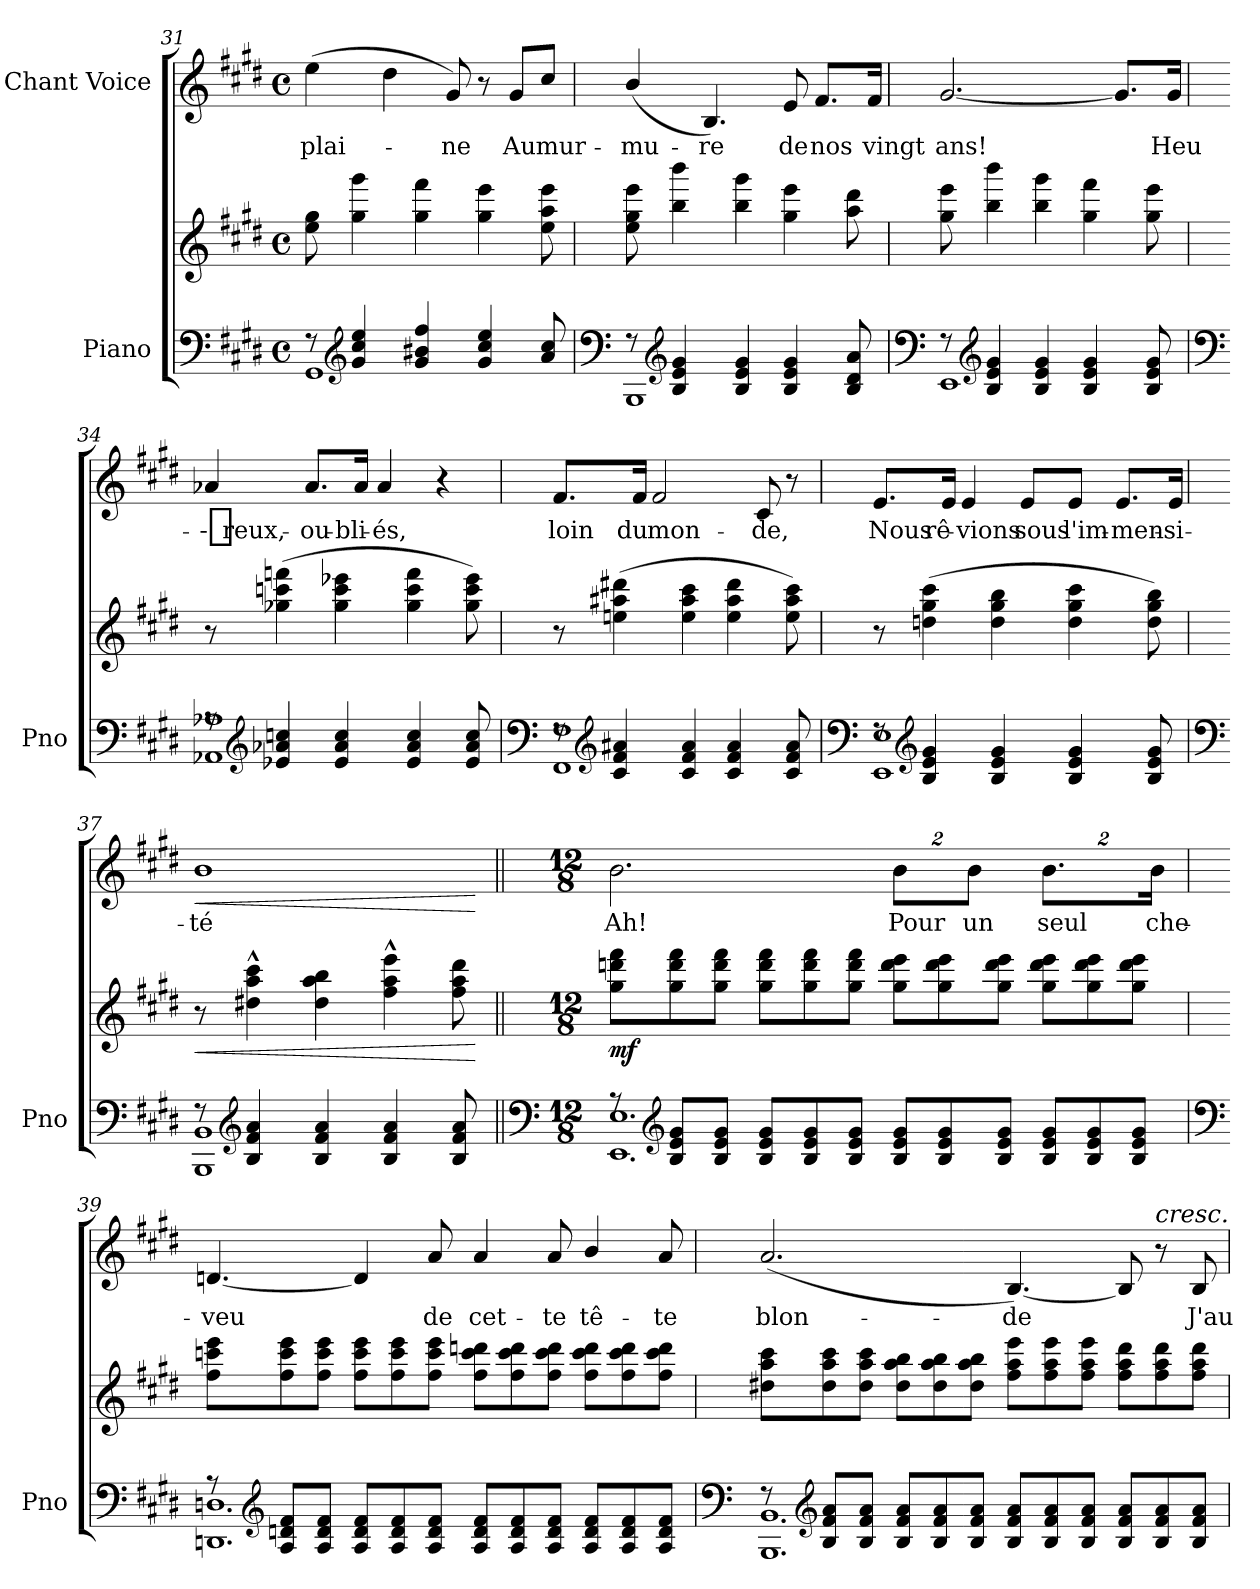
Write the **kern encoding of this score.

**kern	**kern	**dynam	**kern	**text	**dynam
*part2	*part2	*part2	*part1	*part1	*part1
*staff3	*staff2	*staff2/3	*staff1	*staff1	*staff1
*I"Piano	*	*	*I"Chant Voice	*	*
*I'Pno	*	*	*	*	*
*clefF4	*clefG2	*	*clefG2	*	*
*k[f#c#g#d#]	*k[f#c#g#d#]	*	*k[f#c#g#d#]	*	*
*M4/4	*M4/4	*	*M4/4	*	*
*met(c)	*met(c)	*	*met(c)	*	*
=31	=31	=31	=31	=31	=31
*^	*	*	*	*	*
!	!	!	!	!	!LO:LY:b	!
8r	1GG#	8ee\ 8gg#\	.	(>4ee\	plai-	.
*clefG2	*	*	*	*	*	*
4g#/ 4cc#/ 4ee/	.	4gg#\ 4ggg#\	.	.	.	.
.	.	.	.	4dd#\	.	.
4g#/ 4b#X/ 4ff#/	.	4gg#\ 4fff#\	.	.	.	.
!	!	!	!	!	!LO:LY:b	!
.	.	.	.	8g#/)	-ne	.
4g#/ 4cc#/ 4ee/	.	4gg#\ 4eee\	.	8r	.	.
!	!	!	!	!	!LO:LY:b	!
.	.	.	.	8g#/L	Au	.
!	!	!	!	!	!LO:LY:b	!
8a/ 8cc#/	.	8ee\ 8aa\ 8eee\	.	8cc#/J	mur-	.
=32	=32	=32	=32	=32	=32	=32
*clefF4	*	*	*	*	*	*
!	!	!	!	!	!LO:LY:b	!
8r	1BBB	8ee\ 8gg#\ 8eee\	.	(<4b/	-mu-	.
*clefG2	*	*	*	*	*	*
4B/ 4e/ 4g#/	.	4bb\ 4bbb\	.	.	.	.
!	!	!	!	!	!LO:LY:b	!
.	.	.	.	4.B/)	-re	.
4B/ 4e/ 4g#/	.	4bb\ 4ggg#\	.	.	.	.
!	!	!	!	!	!LO:LY:b	!
4B/ 4e/ 4g#/	.	4gg#\ 4eee\	.	8e/	de	.
!	!	!	!	!	!LO:LY:b	!
.	.	.	.	8.f#/L	nos	.
8B/ 8d#/ 8a/	.	8aa\ 8ddd#\	.	.	.	.
!	!	!	!	!	!LO:LY:b	!
.	.	.	.	16f#/Jk	vingt	.
=33	=33	=33	=33	=33	=33	=33
*clefF4	*	*	*	*	*	*
!	!	!	!	!	!LO:LY:b	!
8r	1EE	8gg#\ 8eee\	.	[2.g#/	-ans!	.
*clefG2	*	*	*	*	*	*
4B/ 4e/ 4g#/	.	4bb\ 4bbb\	.	.	.	.
4B/ 4e/ 4g#/	.	4bb\ 4ggg#\	.	.	.	.
4B/ 4e/ 4g#/	.	4gg#\ 4fff#\	.	.	.	.
.	.	.	.	8.g#/L]	.	.
8B/ 8e/ 8g#/	.	8gg#\ 8eee\	.	.	.	.
!	!	!	!	!	!LO:LY:b	!
.	.	.	.	16g#/Jk	Heu-	.
!!LO:LB:g=z
=34	=34	=34	=34	=34	=34	=34
*clefF4	*	*	*	*	*	*
!	!	!	!	!	!LO:LY:b	!
8rA	1AA-X 1A-X	8r	.	4a-X/	-- reux,-	.
*clefG2	*	*	*	*	*	*
4e-X/ 4a-X/ 4ccn/	.	(>4gg-X\ 4cccn\ 4fffn\	.	.	.	.
!	!	!	!	!	!LO:LY:b	!
.	.	.	.	8.a-/L	-ou-	.
4e-/ 4a-/ 4cc/	.	4gg-\ 4ccc\ 4eee-X\	.	.	.	.
!	!	!	!	!	!LO:LY:b	!
.	.	.	.	16a-/Jk	-bli-	.
!	!	!	!	!	!LO:LY:b	!
.	.	.	.	4a-/	-és,	.
4e-/ 4a-/ 4cc/	.	4gg-\ 4ccc\ 4fff\	.	.	.	.
.	.	.	.	4r	.	.
8e-/ 8a-/ 8cc/	.	8gg-\ 8ccc\ 8eee-\)	.	.	.	.
=35	=35	=35	=35	=35	=35	=35
*clefF4	*	*	*	*	*	*
!	!	!	!	!	!LO:LY:b	!
8rF	1FF# 1F#	8r	.	8.f#/L	loin	.
*clefG2	*	*	*	*	*	*
4c#/ 4f#/ 4a#X/	.	(>4een\ 4aa#X\ 4ddd#X\	.	.	.	.
!	!	!	!	!	!LO:LY:b	!
.	.	.	.	16f#/Jk	du	.
!	!	!	!	!	!LO:LY:b	!
.	.	.	.	2f#/	mon-	.
4c#/ 4f#/ 4a#/	.	4ee\ 4aa#\ 4ccc#\	.	.	.	.
4c#/ 4f#/ 4a#/	.	4ee\ 4aa#\ 4ddd#\	.	.	.	.
!	!	!	!	!	!LO:LY:b	!
.	.	.	.	8c#/	-de,	.
8c#/ 8f#/ 8a#/	.	8ee\ 8aa#\ 8ccc#\)	.	8r	.	.
=36	=36	=36	=36	=36	=36	=36
*clefF4	*	*	*	*	*	*
!	!	!	!	!	!LO:LY:b	!
8rF	1EE 1E	8r	.	8.e/L	Nous	.
*clefG2	*	*	*	*	*	*
4B/ 4e/ 4g#/	.	(>4ddn\ 4gg#\ 4ccc#\	.	.	.	.
!	!	!	!	!	!LO:LY:b	!
.	.	.	.	16e/Jk	rê-	.
!	!	!	!	!	!LO:LY:b	!
.	.	.	.	4e/	-vions	.
4B/ 4e/ 4g#/	.	4dd\ 4gg#\ 4bb\	.	.	.	.
!	!	!	!	!	!LO:LY:b	!
.	.	.	.	8e/L	sous	.
!	!	!	!	!	!LO:LY:b	!
4B/ 4e/ 4g#/	.	4dd\ 4gg#\ 4ccc#\	.	8e/J	l'im-	.
!	!	!	!	!	!LO:LY:b	!
.	.	.	.	8.e/L	-men-	.
8B/ 8e/ 8g#/	.	8dd\ 8gg#\ 8bb\)	.	.	.	.
!	!	!	!	!	!LO:LY:b	!
.	.	.	.	16e/Jk	-si-	.
=37	=37	=37	=37	=37	=37	=37
*clefF4	*	*	*	*	*	*
!	!	!	!LO:HP:b	!	!LO:LY:b	!LO:HP:b
8rF	1BBB 1BB	8r	<	1b	-té	<
*clefG2	*	*	*	*	*	*
4B/ 4f#/ 4a/	.	4dd#X\^^ 4aa\^^ 4ccc#\^^	.	.	.	.
4B/ 4f#/ 4a/	.	4dd#\ 4aa\ 4bb\	.	.	.	.
4B/ 4f#/ 4a/	.	4ff#\^^ 4aa\^^ 4eee\^^	.	.	.	.
8B/ 8f#/ 8a/	.	8ff#\ 8aa\ 8ddd#\	.	.	.	.
*v	*v	*	*	*	*	*
.	.	[	.	.	[
!!LO:PB:g=z
=38||	=38||	=38||	=38||	=38||	=38||
*clefF4	*	*	*	*	*
*M12/8	*M12/8	*	*M12/8	*	*
*^	*	*	*	*	*
!	!	!	!LO:DY:b	!	!LO:LY:b	!
8rA	1.EE 1.E	8gg#\ 8dddn\ 8fff#\L	mf	2.b\	Ah!	.
*clefG2	*	*	*	*	*	*
8B/ 8e/ 8g#/L	.	8gg#\ 8ddd\ 8fff#\	.	.	.	.
8B/ 8e/ 8g#/J	.	8gg#\ 8ddd\ 8fff#\J	.	.	.	.
8B/ 8e/ 8g#/L	.	8gg#\ 8ddd\ 8fff#\L	.	.	.	.
8B/ 8e/ 8g#/	.	8gg#\ 8ddd\ 8fff#\	.	.	.	.
8B/ 8e/ 8g#/J	.	8gg#\ 8ddd\ 8fff#\J	.	.	.	.
!	!	!	!	!	!LO:LY:b	!
8B/ 8e/ 8g#/L	.	8gg#\ 8ddd\ 8eee\L	.	16%3b\L	Pour	.
8B/ 8e/ 8g#/	.	8gg#\ 8ddd\ 8eee\	.	.	.	.
!	!	!	!	!	!LO:LY:b	!
.	.	.	.	16%3b\J	un	.
8B/ 8e/ 8g#/J	.	8gg#\ 8ddd\ 8eee\J	.	.	.	.
!	!	!	!	!	!LO:LY:b	!
8B/ 8e/ 8g#/L	.	8gg#\ 8ddd\ 8eee\L	.	16%3.b\L	seul	.
8B/ 8e/ 8g#/	.	8gg#\ 8ddd\ 8eee\	.	.	.	.
8B/ 8e/ 8g#/J	.	8gg#\ 8ddd\ 8eee\J	.	.	.	.
!	!	!	!	!	!LO:LY:b	!
.	.	.	.	32%3b\Jk	che-	.
=39	=39	=39	=39	=39	=39	=39
*clefF4	*	*	*	*	*	*
!	!	!	!	!	!LO:LY:b	!
8rA	1.DDn 1.Dn	8ff#\ 8cccn\ 8eee\L	.	[4.dn/	-veu	.
*clefG2	*	*	*	*	*	*
8A/ 8dn/ 8f#/L	.	8ff#\ 8ccc\ 8eee\	.	.	.	.
8A/ 8d/ 8f#/J	.	8ff#\ 8ccc\ 8eee\J	.	.	.	.
8A/ 8d/ 8f#/L	.	8ff#\ 8ccc\ 8eee\L	.	4d/]	.	.
8A/ 8d/ 8f#/	.	8ff#\ 8ccc\ 8eee\	.	.	.	.
!	!	!	!	!	!LO:LY:b	!
8A/ 8d/ 8f#/J	.	8ff#\ 8ccc\ 8eee\J	.	8a/	de	.
!	!	!	!	!	!LO:LY:b	!
8A/ 8d/ 8f#/L	.	8ff#\ 8ccc\ 8dddn\L	.	4a/	cet-	.
8A/ 8d/ 8f#/	.	8ff#\ 8ccc\ 8ddd\	.	.	.	.
!	!	!	!	!	!LO:LY:b	!
8A/ 8d/ 8f#/J	.	8ff#\ 8ccc\ 8ddd\J	.	8a/	-te	.
!	!	!	!	!	!LO:LY:b	!
8A/ 8d/ 8f#/L	.	8ff#\ 8ccc\ 8ddd\L	.	4b/	tê-	.
8A/ 8d/ 8f#/	.	8ff#\ 8ccc\ 8ddd\	.	.	.	.
!	!	!	!	!	!LO:LY:b	!
8A/ 8d/ 8f#/J	.	8ff#\ 8ccc\ 8ddd\J	.	8a/	-te	.
!!LO:LB:g=z
=40	=40	=40	=40	=40	=40	=40
*clefF4	*	*	*	*	*	*
!	!	!	!	!	!LO:LY:b	!
8r	1.BBB 1.BB	8dd#X\ 8aa\ 8ccc#\L	.	(<2.a/	blon-	.
*clefG2	*	*	*	*	*	*
8B/ 8f#/ 8a/L	.	8dd#\ 8aa\ 8ccc#\	.	.	.	.
8B/ 8f#/ 8a/J	.	8dd#\ 8aa\ 8ccc#\J	.	.	.	.
8B/ 8f#/ 8a/L	.	8dd#\ 8aa\ 8bb\L	.	.	.	.
8B/ 8f#/ 8a/	.	8dd#\ 8aa\ 8bb\	.	.	.	.
8B/ 8f#/ 8a/J	.	8dd#\ 8aa\ 8bb\J	.	.	.	.
!	!	!	!	!	!LO:LY:b	!
8B/ 8f#/ 8a/L	.	8ff#\ 8aa\ 8eee\L	.	[4.B/)	-de	.
8B/ 8f#/ 8a/	.	8ff#\ 8aa\ 8eee\	.	.	.	.
8B/ 8f#/ 8a/J	.	8ff#\ 8aa\ 8eee\J	.	.	.	.
8B/ 8f#/ 8a/L	.	8ff#\ 8aa\ 8ddd#\L	.	8B/]	.	.
!	!	!	!	!LO:TX:a:i:t=cresc.	!	!
8B/ 8f#/ 8a/	.	8ff#\ 8aa\ 8ddd#\	.	8r	.	.
!	!	!	!	!	!LO:LY:b	!
8B/ 8f#/ 8a/J	.	8ff#\ 8aa\ 8ddd#\J	.	8B/	J'au-	.
*v	*v	*	*	*	*	*
=	=	=	=	=	=
*-	*-	*-	*-	*-	*-
